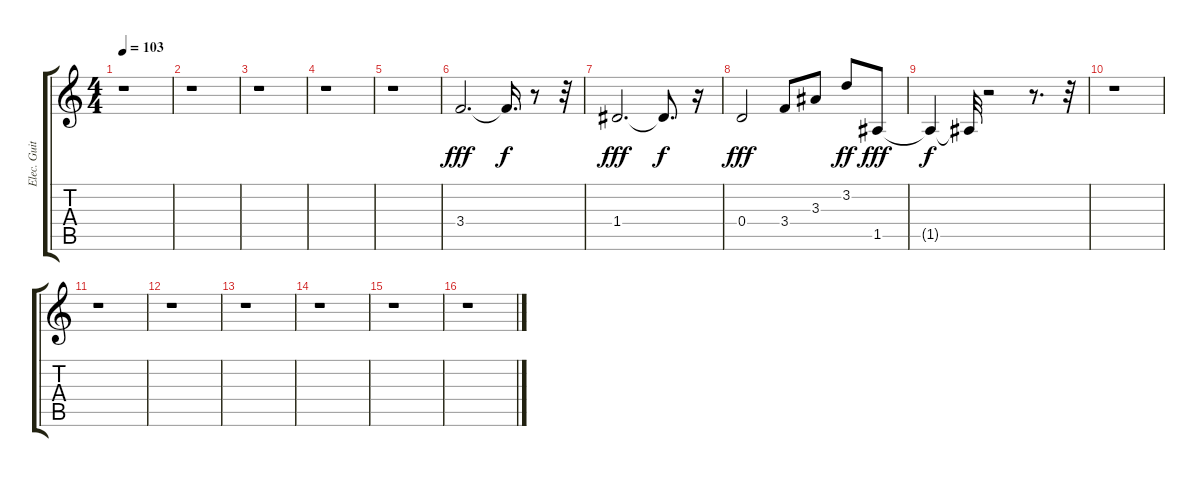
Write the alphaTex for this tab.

\track ("Elec. Guitar (clean)" "Elec. Guit") {instrument electricguitarclean}
\staff {score tabs}
\tuning (E4 B3 G3 D3 A2 E2) {hide}
\ts (4 4)
\tempo 103
\clef g2
\ks c
r.1{dy f} |
r.1 |
r.1 |
r.1 |
r.1 |
3.4.2{d dy fff} 3.4{t}.16{d dy f} r.8 r.32 |
1.4.2{d dy fff} 1.4{t}.8{d dy f} r.16 |
0.4.2{dy fff} 3.4.8 3.3.8 3.2.8{dy ff} 1.5.8{dy fff} |
1.5{t}.4{dy f} 1.5{t}.32 r.2 r.8{d} r.32 |
r.1 |
r.1 |
r.1 |
r.1 |
r.1 |
r.1 |
r.1
